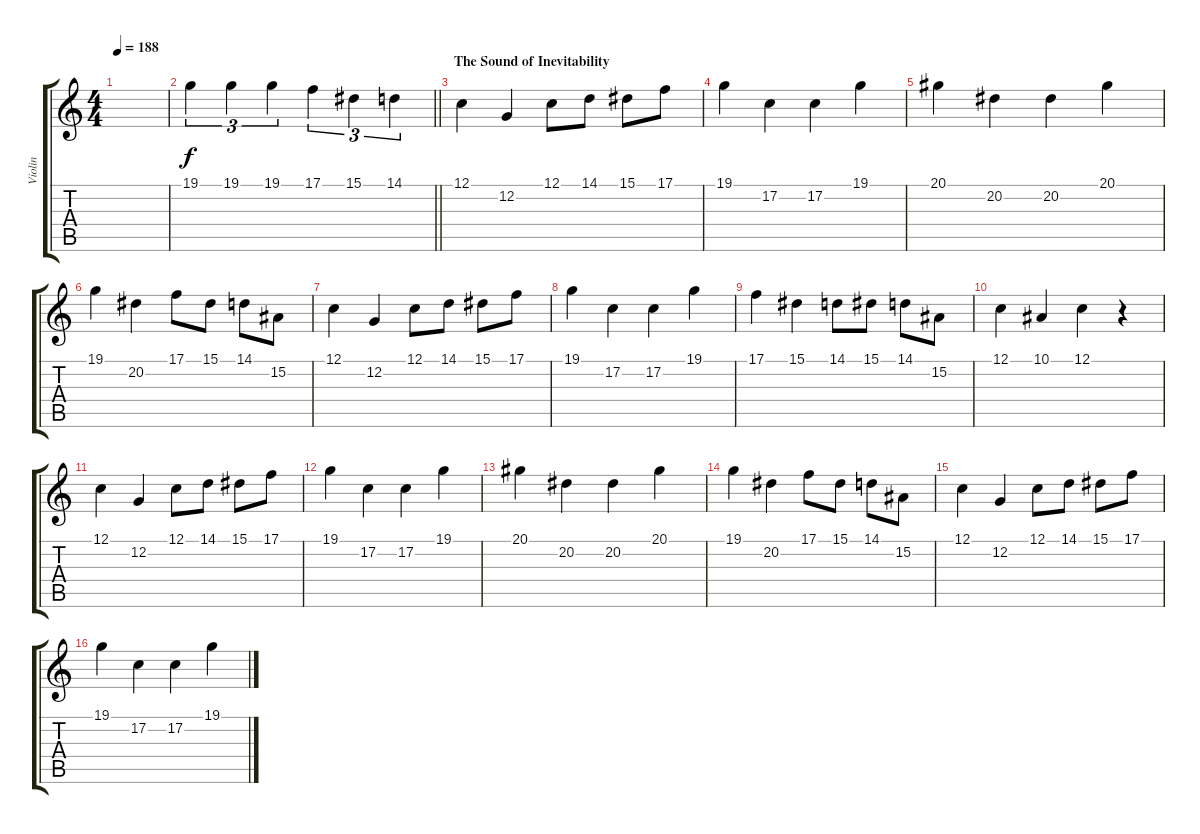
\track ("Violin" "Violin") {instrument fiddle}
\staff {score tabs}
\tuning (C4 G3 Eb3 Bb2 F2 C2) {hide}
\ts (4 4)
\tempo 188
\clef g2
\ks c
|
\barLineRight lightlight
19.1.4{tu (3 2)} 19.1.4{tu (3 2)} 19.1.4{tu (3 2)} 17.1.4{tu (3 2)} 15.1.4{tu (3 2)} 14.1.4{tu (3 2)} |
\section ("" "The Sound of Inevitability")
12.1.4 12.2.4 12.1.8 14.1.8 15.1.8 17.1.8 |
19.1.4 17.2.4 17.2.4 19.1.4 |
20.1.4 20.2.4 20.2.4 20.1.4 |
19.1.4 20.2.4 17.1.8 15.1.8 14.1.8 15.2.8 |
12.1.4 12.2.4 12.1.8 14.1.8 15.1.8 17.1.8 |
19.1.4 17.2.4 17.2.4 19.1.4 |
17.1.4 15.1.4 14.1.8 15.1.8 14.1.8 15.2.8 |
12.1.4 10.1.4 12.1.4 r.4 |
12.1.4 12.2.4 12.1.8 14.1.8 15.1.8 17.1.8 |
19.1.4 17.2.4 17.2.4 19.1.4 |
20.1.4 20.2.4 20.2.4 20.1.4 |
19.1.4 20.2.4 17.1.8 15.1.8 14.1.8 15.2.8 |
12.1.4 12.2.4 12.1.8 14.1.8 15.1.8 17.1.8 |
19.1.4 17.2.4 17.2.4 19.1.4
